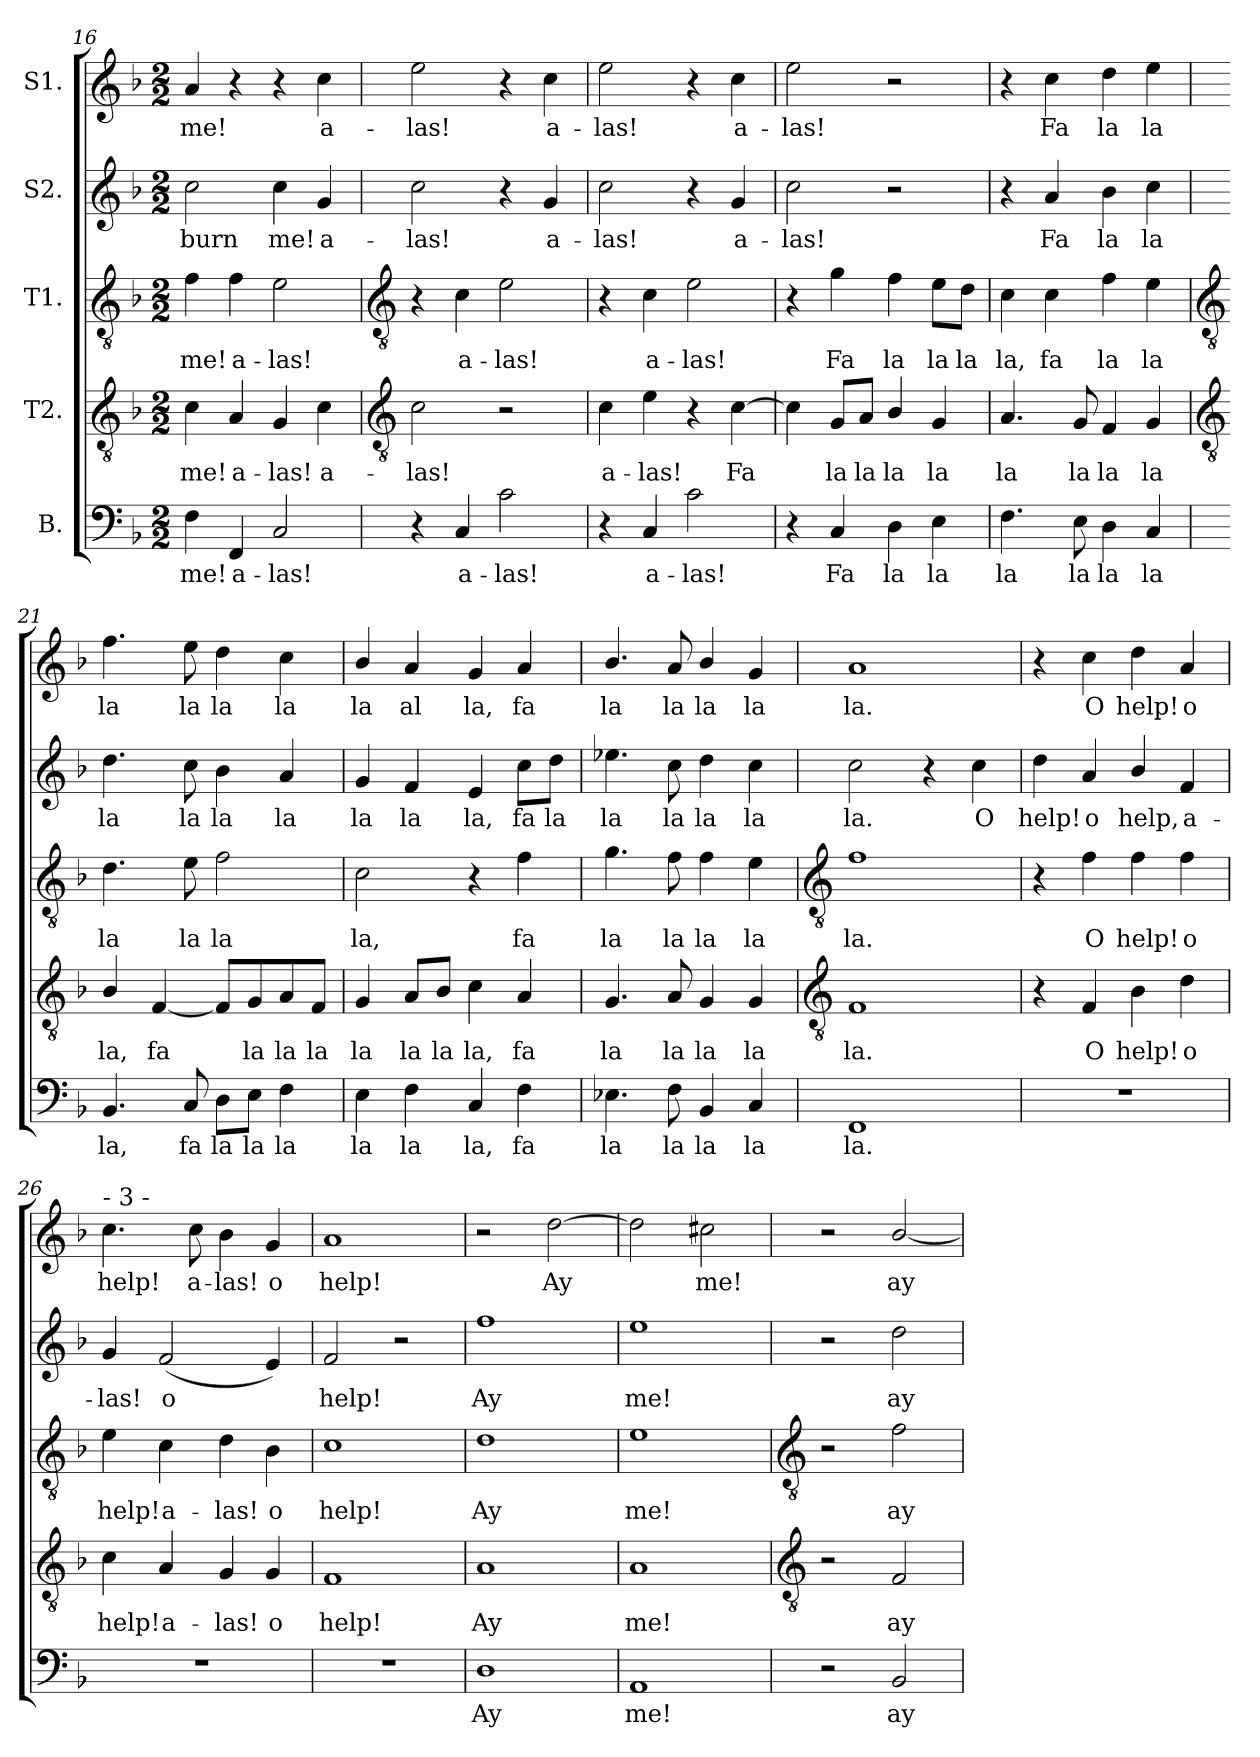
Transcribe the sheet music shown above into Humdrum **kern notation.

**kern	**text	**kern	**text	**kern	**text	**kern	**text	**kern	**text
*part5	*part5	*part4	*part4	*part3	*part3	*part2	*part2	*part1	*part1
*staff5	*staff5	*staff4	*staff4	*staff3	*staff3	*staff2	*staff2	*staff1	*staff1
*I"B.	*	*I"T2.	*	*I"T1.	*	*I"S2.	*	*I"S1.	*
*clefF4	*	*clefGv2	*	*clefGv2	*	*clefG2	*	*clefG2	*
*k[b-]	*	*k[b-]	*	*k[b-]	*	*k[b-]	*	*k[b-]	*
*F:	*	*F:	*	*F:	*	*F:	*	*F:	*
*M2/2	*	*M2/2	*	*M2/2	*	*M2/2	*	*M2/2	*
=16	=16	=16	=16	=16	=16	=16	=16	=16	=16
!	!LO:LY:b	!	!LO:LY:b	!	!LO:LY:b	!	!LO:LY:b	!	!LO:LY:b
4F	me!	4c	me!	4f	me!	2cc	burn	4a	me!
!	!LO:LY:b	!	!LO:LY:b	!	!LO:LY:b	!	!	!	!
4FF	a-	4A	a-	4f	a-	.	.	4r	.
!	!LO:LY:b	!	!LO:LY:b	!	!LO:LY:b	!	!LO:LY:b	!	!
2C	-las!	4G	-las!	2e	-las!	4cc	me!	4r	.
!	!	!	!LO:LY:b	!	!	!	!LO:LY:b	!	!LO:LY:b
.	.	4c	a-	.	.	4g	a-	4cc	a-
!!LO:LB:g=z
=17	=17	=17	=17	=17	=17	=17	=17	=17	=17
*	*	*clefGv2	*	*clefGv2	*	*	*	*	*
!	!	!	!LO:LY:b	!	!	!	!LO:LY:b	!	!LO:LY:b
4r	.	2c	-las!	4r	.	2cc	-las!	2ee	-las!
!	!LO:LY:b	!	!	!	!LO:LY:b	!	!	!	!
4C	a-	.	.	4c	a-	.	.	.	.
!	!LO:LY:b	!	!	!	!LO:LY:b	!	!	!	!
2c	-las!	2r	.	2e	-las!	4r	.	4r	.
!	!	!	!	!	!	!	!LO:LY:b	!	!LO:LY:b
.	.	.	.	.	.	4g	a-	4cc	a-
=18	=18	=18	=18	=18	=18	=18	=18	=18	=18
!	!	!	!LO:LY:b	!	!	!	!LO:LY:b	!	!LO:LY:b
4r	.	4c	a-	4r	.	2cc	-las!	2ee	-las!
!	!LO:LY:b	!	!LO:LY:b	!	!LO:LY:b	!	!	!	!
4C	a-	4e	-las!	4c	a-	.	.	.	.
!	!LO:LY:b	!	!	!	!LO:LY:b	!	!	!	!
2c	-las!	4r	.	2e	-las!	4r	.	4r	.
!	!	!	!LO:LY:b	!	!	!	!LO:LY:b	!	!LO:LY:b
.	.	[4c	Fa	.	.	4g	a-	4cc	a-
=19	=19	=19	=19	=19	=19	=19	=19	=19	=19
!	!	!	!	!	!	!	!LO:LY:b	!	!LO:LY:b
4r	.	4c]	.	4r	.	2cc	-las!	2ee	-las!
!	!LO:LY:b	!	!LO:LY:b	!	!LO:LY:b	!	!	!	!
4C	Fa	8GL	la	4g	Fa	.	.	.	.
!	!	!	!LO:LY:b	!	!	!	!	!	!
.	.	8AJ	la	.	.	.	.	.	.
!	!LO:LY:b	!	!LO:LY:b	!	!LO:LY:b	!	!	!	!
4D	la	4B-/	la	4f	la	2r	.	2r	.
!	!LO:LY:b	!	!LO:LY:b	!	!LO:LY:b	!	!	!	!
4E	la	4G/	la	8eL	la	.	.	.	.
!	!	!	!	!	!LO:LY:b	!	!	!	!
.	.	.	.	8dJ	la	.	.	.	.
=20	=20	=20	=20	=20	=20	=20	=20	=20	=20
!	!LO:LY:b	!	!LO:LY:b	!	!LO:LY:b	!	!	!	!
4.F	la	4.A/	la	4c	la,	4r	.	4r	.
!	!	!	!	!	!LO:LY:b	!	!LO:LY:b	!	!LO:LY:b
.	.	.	.	4c	fa	4a	Fa	4cc	Fa
!	!LO:LY:b	!	!LO:LY:b	!	!	!	!	!	!
8E	la	8G/	la	.	.	.	.	.	.
!	!LO:LY:b	!	!LO:LY:b	!	!LO:LY:b	!	!LO:LY:b	!	!LO:LY:b
4D	la	4F/	la	4f	la	4b-	la	4dd	la
!	!LO:LY:b	!	!LO:LY:b	!	!LO:LY:b	!	!LO:LY:b	!	!LO:LY:b
4C	la	4G/	la	4e	la	4cc	la	4ee	la
!!LO:LB:g=z
=21	=21	=21	=21	=21	=21	=21	=21	=21	=21
*	*	*clefGv2	*	*clefGv2	*	*	*	*	*
!	!LO:LY:b	!	!LO:LY:b	!	!LO:LY:b	!	!LO:LY:b	!	!LO:LY:b
4.BB-	la,	4B-/	la,	4.d	la	4.dd	la	4.ff	la
!	!	!	!LO:LY:b	!	!	!	!	!	!
.	.	[4F/	fa	.	.	.	.	.	.
!	!LO:LY:b	!	!	!	!LO:LY:b	!	!LO:LY:b	!	!LO:LY:b
8C	fa	.	.	8e	la	8cc	la	8ee	la
!	!LO:LY:b	!	!	!	!LO:LY:b	!	!LO:LY:b	!	!LO:LY:b
8DL	la	8FL]	.	2f	la	4b-	la	4dd	la
!	!LO:LY:b	!	!LO:LY:b	!	!	!	!	!	!
8EJ	la	8G	la	.	.	.	.	.	.
!	!LO:LY:b	!	!LO:LY:b	!	!	!	!LO:LY:b	!	!LO:LY:b
4F	la	8A	la	.	.	4a	la	4cc	la
!	!	!	!LO:LY:b	!	!	!	!	!	!
.	.	8FJ	la	.	.	.	.	.	.
=22	=22	=22	=22	=22	=22	=22	=22	=22	=22
!	!LO:LY:b	!	!LO:LY:b	!	!LO:LY:b	!	!LO:LY:b	!	!LO:LY:b
4E	la	4G	la	2c	la,	4g	la	4b-/	la
!	!LO:LY:b	!	!LO:LY:b	!	!	!	!LO:LY:b	!	!LO:LY:b
4F	la	8AL	la	.	.	4f	la	4a/	al
!	!	!	!LO:LY:b	!	!	!	!	!	!
.	.	8B-J	la	.	.	.	.	.	.
!	!LO:LY:b	!	!LO:LY:b	!	!	!	!LO:LY:b	!	!LO:LY:b
4C	la,	4c	la,	4r	.	4e	la,	4g/	la,
!	!LO:LY:b	!	!LO:LY:b	!	!LO:LY:b	!	!LO:LY:b	!	!LO:LY:b
4F	fa	4A	fa	4f	fa	8ccL	fa	4a/	fa
!	!	!	!	!	!	!	!LO:LY:b	!	!
.	.	.	.	.	.	8ddJ	la	.	.
=23	=23	=23	=23	=23	=23	=23	=23	=23	=23
!	!LO:LY:b	!	!LO:LY:b	!	!LO:LY:b	!	!LO:LY:b	!	!LO:LY:b
4.E-X	la	4.G	la	4.g	la	4.ee-X	la	4.b-/	la
!	!LO:LY:b	!	!LO:LY:b	!	!LO:LY:b	!	!LO:LY:b	!	!LO:LY:b
8F	la	8A	la	8f	la	8cc	la	8a/	la
!	!LO:LY:b	!	!LO:LY:b	!	!LO:LY:b	!	!LO:LY:b	!	!LO:LY:b
4BB-	la	4G	la	4f	la	4dd	la	4b-/	la
!	!LO:LY:b	!	!LO:LY:b	!	!LO:LY:b	!	!LO:LY:b	!	!LO:LY:b
4C	la	4G	la	4e	la	4cc	la	4g	la
!!LO:LB:g=z
=24	=24	=24	=24	=24	=24	=24	=24	=24	=24
*	*	*clefGv2	*	*clefGv2	*	*	*	*	*
!	!LO:LY:b	!	!LO:LY:b	!	!LO:LY:b	!	!LO:LY:b	!	!LO:LY:b
1FF	la.	1F	la.	1f	la.	2cc	la.	1a	la.
.	.	.	.	.	.	4r	.	.	.
!	!	!	!	!	!	!	!LO:LY:b	!	!
.	.	.	.	.	.	4cc	O	.	.
=25	=25	=25	=25	=25	=25	=25	=25	=25	=25
!	!	!	!	!	!	!	!LO:LY:b	!	!
1r	.	4r	.	4r	.	4dd	help!	4r	.
!	!	!	!LO:LY:b	!	!LO:LY:b	!	!LO:LY:b	!	!LO:LY:b
.	.	4F	O	4f	O	4a	o	4cc	O
!	!	!	!LO:LY:b	!	!LO:LY:b	!	!LO:LY:b	!	!LO:LY:b
.	.	4B-	help!	4f	help!	4b-/	help,	4dd	help!
!	!	!	!LO:LY:b	!	!LO:LY:b	!	!LO:LY:b	!	!LO:LY:b
.	.	4d	o	4f	o	4f	a-	4a	o
=26	=26	=26	=26	=26	=26	=26	=26	=26	=26
!	!	!	!	!	!	!	!	!LO:TX:a:t=- 3 -	!
!	!	!	!LO:LY:b	!	!LO:LY:b	!	!LO:LY:b	!	!LO:LY:b
1r	.	4c	help!	4e	help!	4g	-las!	4.cc	help!
!	!	!	!LO:LY:b	!	!LO:LY:b	!	!LO:LY:b	!	!
.	.	4A	a-	4c	a-	(<2f	o	.	.
!	!	!	!	!	!	!	!	!	!LO:LY:b
.	.	.	.	.	.	.	.	8cc	a-
!	!	!	!LO:LY:b	!	!LO:LY:b	!	!	!	!LO:LY:b
.	.	4G	-las!	4d	-las!	.	.	4b-	-las!
!	!	!	!LO:LY:b	!	!LO:LY:b	!	!	!	!LO:LY:b
.	.	4G	o	4B-	o	4e)	.	4g	o
=27	=27	=27	=27	=27	=27	=27	=27	=27	=27
!	!	!	!LO:LY:b	!	!LO:LY:b	!	!LO:LY:b	!	!LO:LY:b
1r	.	1F	help!	1c	help!	2f	help!	1a	help!
.	.	.	.	.	.	2r	.	.	.
=28	=28	=28	=28	=28	=28	=28	=28	=28	=28
!	!LO:LY:b	!	!LO:LY:b	!	!LO:LY:b	!	!LO:LY:b	!	!
1D	Ay	1A	Ay	1d	Ay	1ff	Ay	2r	.
!	!	!	!	!	!	!	!	!	!LO:LY:b
.	.	.	.	.	.	.	.	[2dd	Ay
=29	=29	=29	=29	=29	=29	=29	=29	=29	=29
!	!LO:LY:b	!	!LO:LY:b	!	!LO:LY:b	!	!LO:LY:b	!	!
1AA	me!	1A	me!	1e	me!	1ee	me!	2dd]	.
!	!	!	!	!	!	!	!	!	!LO:LY:b
.	.	.	.	.	.	.	.	2cc#X	me!
!!LO:LB:g=z
=30	=30	=30	=30	=30	=30	=30	=30	=30	=30
*	*	*clefGv2	*	*clefGv2	*	*	*	*	*
2r	.	2r	.	2r	.	2r	.	2r	.
!	!LO:LY:b	!	!LO:LY:b	!	!LO:LY:b	!	!LO:LY:b	!	!LO:LY:b
2BB-	ay	2F	ay	2f	ay	2dd	ay	[2b-/	ay
=	=	=	=	=	=	=	=	=	=
*-	*-	*-	*-	*-	*-	*-	*-	*-	*-
